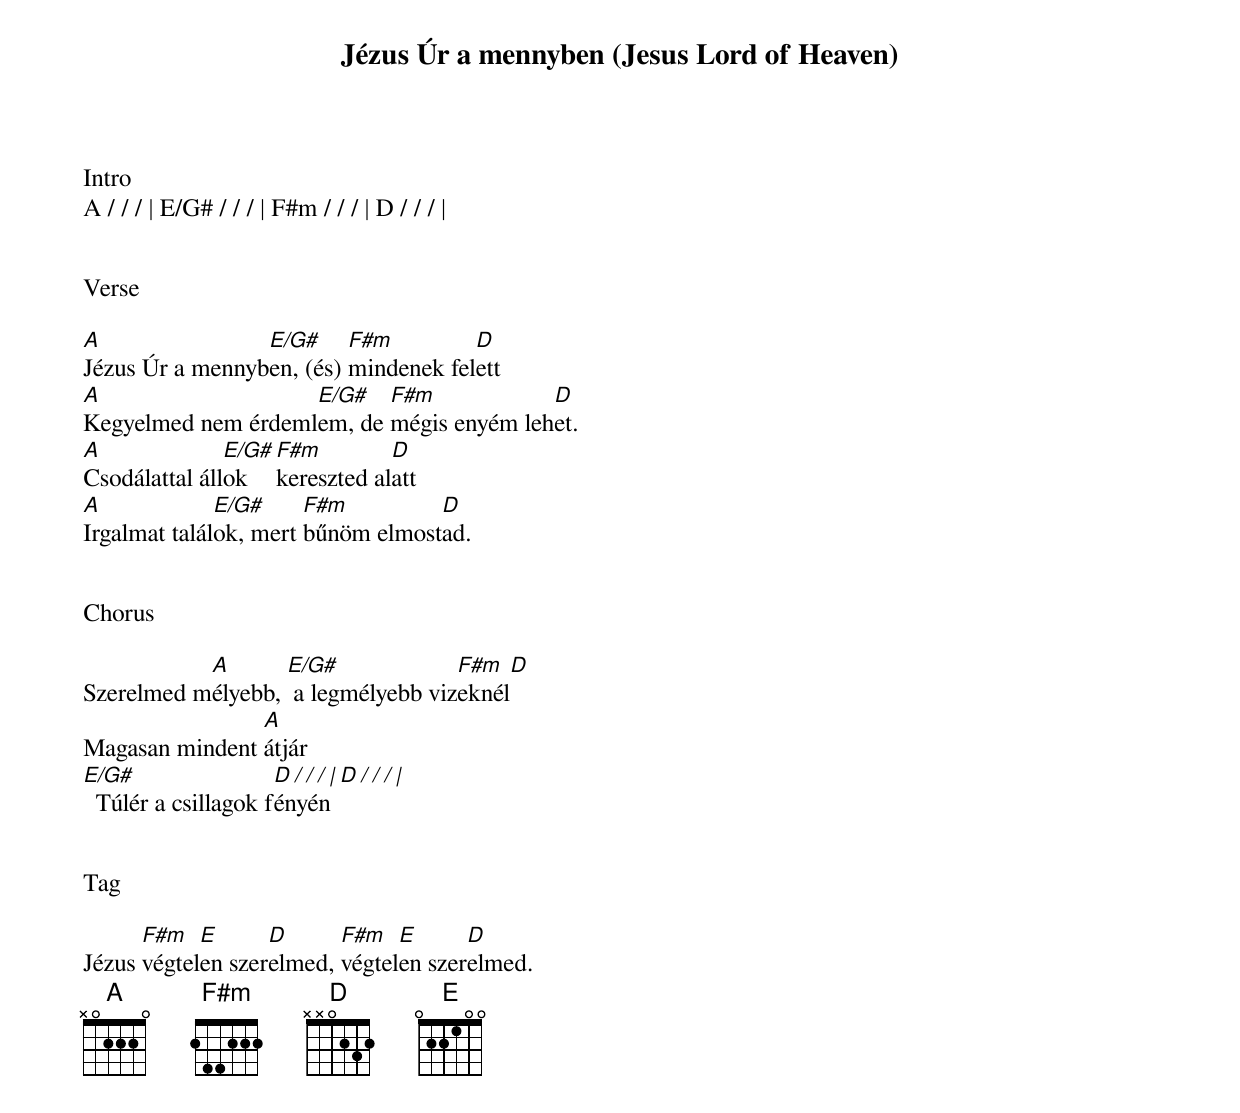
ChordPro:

{title: Jézus Úr a mennyben (Jesus Lord of Heaven)}
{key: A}
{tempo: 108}
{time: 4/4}
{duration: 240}


Intro
A / / / | E/G# / / / | F#m / / / | D / / / |


Verse

[A]Jézus Úr a mennyb[E/G#]en, (és) [F#m]mindenek fel[D]ett
[A]Kegyelmed nem érdeml[E/G#]em, de [F#m]mégis enyém leh[D]et.
[A]Csodálattal áll[E/G#]ok [F#m]kereszted al[D]att
[A]Irgalmat talál[E/G#]ok, mert [F#m]bűnöm elmost[D]ad.


Chorus

Szerelmed m[A]élyebb, [E/G#] a legmélyebb viz[F#m]eknél[D]
Magasan mindent [A]átjár
[E/G#]  Túlér a csillagok f[D / / / | D / / / |]ényén


Tag

Jézus [F#m]végtel[E]en szer[D]elmed, [F#m]végtel[E]en szer[D]elmed.
